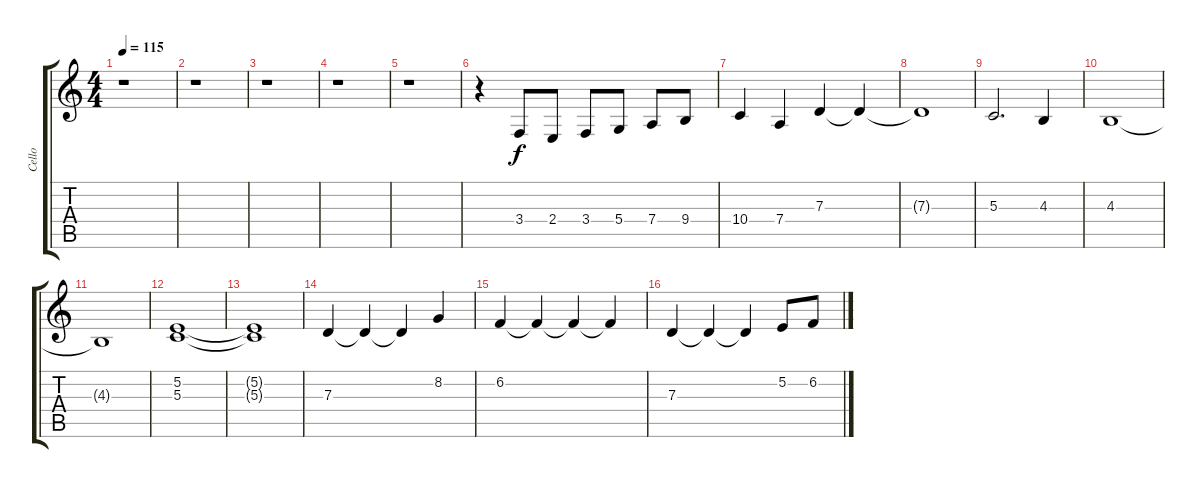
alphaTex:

\track ("Cello" "Cello") {instrument cello}
\staff {score tabs}
\tuning (E4 B3 G3 D3 A2 E2) {hide}
\ts (4 4)
\tempo 115
\clef g2
\ks c
r.1{dy f} |
r.1 |
r.1 |
r.1 |
r.1 |
r.4 3.4.8 2.4.8 3.4.8 5.4.8 7.4.8 9.4.8 |
10.4.4 7.4.4 7.3.4 7.3{t}.4 |
7.3{t}.1 |
5.3.2{d} 4.3.4 |
4.3.1 |
4.3{t}.1 |
(5.2 5.3).1 |
(5.2{t} 5.3{t}).1 |
7.3.4 7.3{t}.4 7.3{t}.4 8.2.4 |
6.2.4 6.2{t}.4 6.2{t}.4 6.2{t}.4 |
7.3.4 7.3{t}.4 7.3{t}.4 5.2.8 6.2.8
